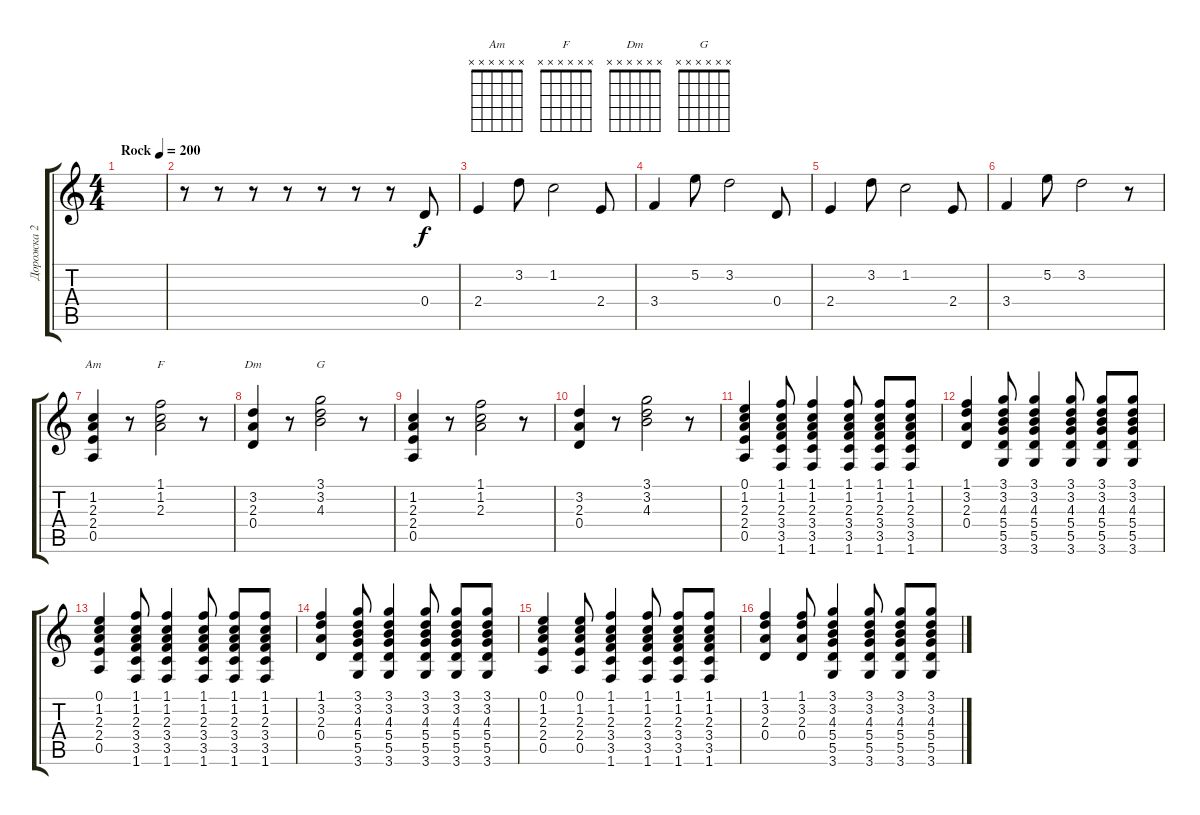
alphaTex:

\track ("Дорожка 2" "Дорожка 2") {instrument acousticguitarsteel}
\staff {score tabs}
\tuning (E4 B3 G3 D3 A2 E2) {hide}
\chord ("Am" x x x x x x)
\chord ("F" x x x x x x)
\chord ("Dm" x x x x x x)
\chord ("G" x x x x x x)
\ts (4 4)
\tempo (200 "Rock")
\clef g2
\ks c
|
r.8 r.8 r.8 r.8 r.8 r.8 r.8 0.4.8 |
2.4.4 3.2.8 1.2.2 2.4.8 |
3.4.4 5.2.8 3.2.2 0.4.8 |
2.4.4 3.2.8 1.2.2 2.4.8 |
3.4.4 5.2.8 3.2.2 r.8 |
(1.2 2.3 2.4 0.5).4{ch "Am"} r.8 (1.1 1.2 2.3).2{ch "F"} r.8 |
(3.2 2.3 0.4).4{ch "Dm"} r.8 (3.1 3.2 4.3).2{ch "G"} r.8 |
(1.2 2.3 2.4 0.5).4 r.8 (1.1 1.2 2.3).2 r.8 |
(3.2 2.3 0.4).4 r.8 (3.1 3.2 4.3).2 r.8 |
(0.1 1.2 2.3 2.4 0.5).4 (1.1 1.2 2.3 3.4 3.5 1.6).8 (1.1 1.2 2.3 3.4 3.5 1.6).4 (1.1 1.2 2.3 3.4 3.5 1.6).8 (1.1 1.2 2.3 3.4 3.5 1.6).8 (1.1 1.2 2.3 3.4 3.5 1.6).8 |
(1.1 3.2 2.3 0.4).4 (3.1 3.2 4.3 5.4 5.5 3.6).8 (3.1 3.2 4.3 5.4 5.5 3.6).4 (3.1 3.2 4.3 5.4 5.5 3.6).8 (3.1 3.2 4.3 5.4 5.5 3.6).8 (3.1 3.2 4.3 5.4 5.5 3.6).8 |
(0.1 1.2 2.3 2.4 0.5).4 (1.1 1.2 2.3 3.4 3.5 1.6).8 (1.1 1.2 2.3 3.4 3.5 1.6).4 (1.1 1.2 2.3 3.4 3.5 1.6).8 (1.1 1.2 2.3 3.4 3.5 1.6).8 (1.1 1.2 2.3 3.4 3.5 1.6).8 |
(1.1 3.2 2.3 0.4).4 (3.1 3.2 4.3 5.4 5.5 3.6).8 (3.1 3.2 4.3 5.4 5.5 3.6).4 (3.1 3.2 4.3 5.4 5.5 3.6).8 (3.1 3.2 4.3 5.4 5.5 3.6).8 (3.1 3.2 4.3 5.4 5.5 3.6).8 |
(0.1 1.2 2.3 2.4 0.5).4 (0.1 1.2 2.3 2.4 0.5).8 (1.1 1.2 2.3 3.4 3.5 1.6).4 (1.1 1.2 2.3 3.4 3.5 1.6).8 (1.1 1.2 2.3 3.4 3.5 1.6).8 (1.1 1.2 2.3 3.4 3.5 1.6).8 |
(1.1 3.2 2.3 0.4).4 (1.1 3.2 2.3 0.4).8 (3.1 3.2 4.3 5.4 5.5 3.6).4 (3.1 3.2 4.3 5.4 5.5 3.6).8 (3.1 3.2 4.3 5.4 5.5 3.6).8 (3.1 3.2 4.3 5.4 5.5 3.6).8
